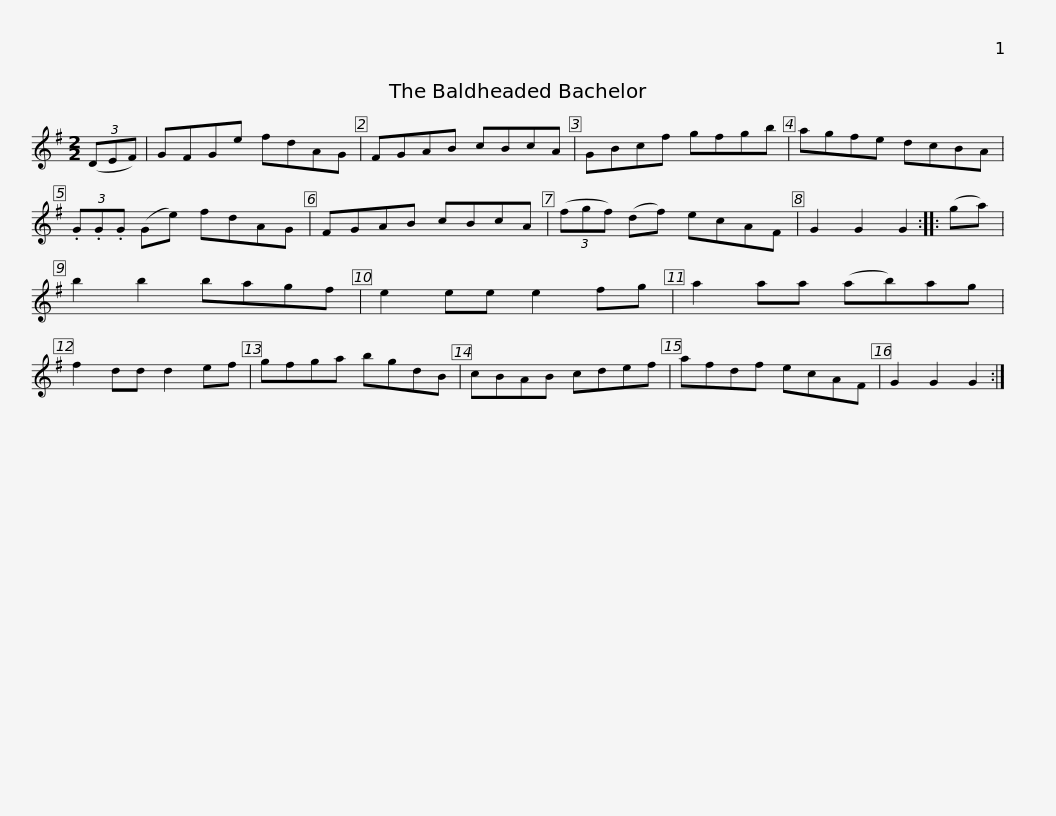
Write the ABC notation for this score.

X:1
L:1/8
M:2/2
I:linebreak $
K:G
V:1 treble
V:1
 (3(DEF) | GFGe fdAG | FGAB cBcA | GBcf gfgb | agfe dcBA | %5
 (3.G.G.G (Ge) fdAG |$ FGAB cBcA | (3(fgf) (df) ecAF | G2 G2 G2 :: (ga) | %10
 b2 b2 bagf | e2 ee e2 fg |$ a2 aa (ab)ag | f2 dd d2 ef | gfga bgdB | %15
 cBAB cdef | afdf ecAF | G2 G2 G2 :| %18
